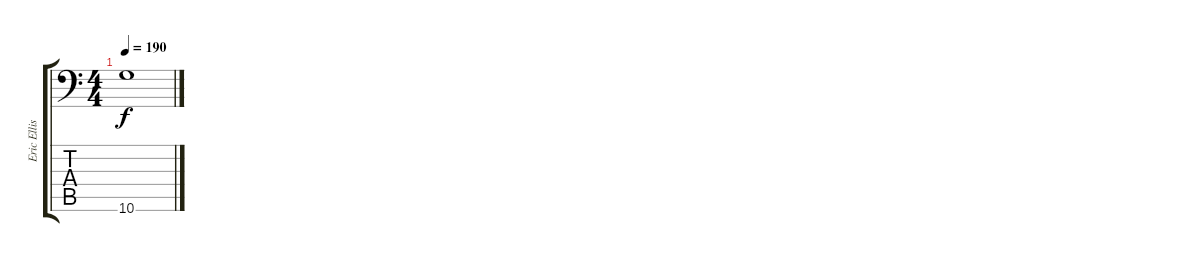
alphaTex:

\track ("Eric Ellis" "Eric Ellis") {instrument overdrivenguitar}
\staff {score tabs}
\tuning (B3 Gb3 D3 A2 E2 A1) {hide}
\ts (4 4)
\tempo 190
\clef f4
\ks c
10.6{t}.1{dy f}
